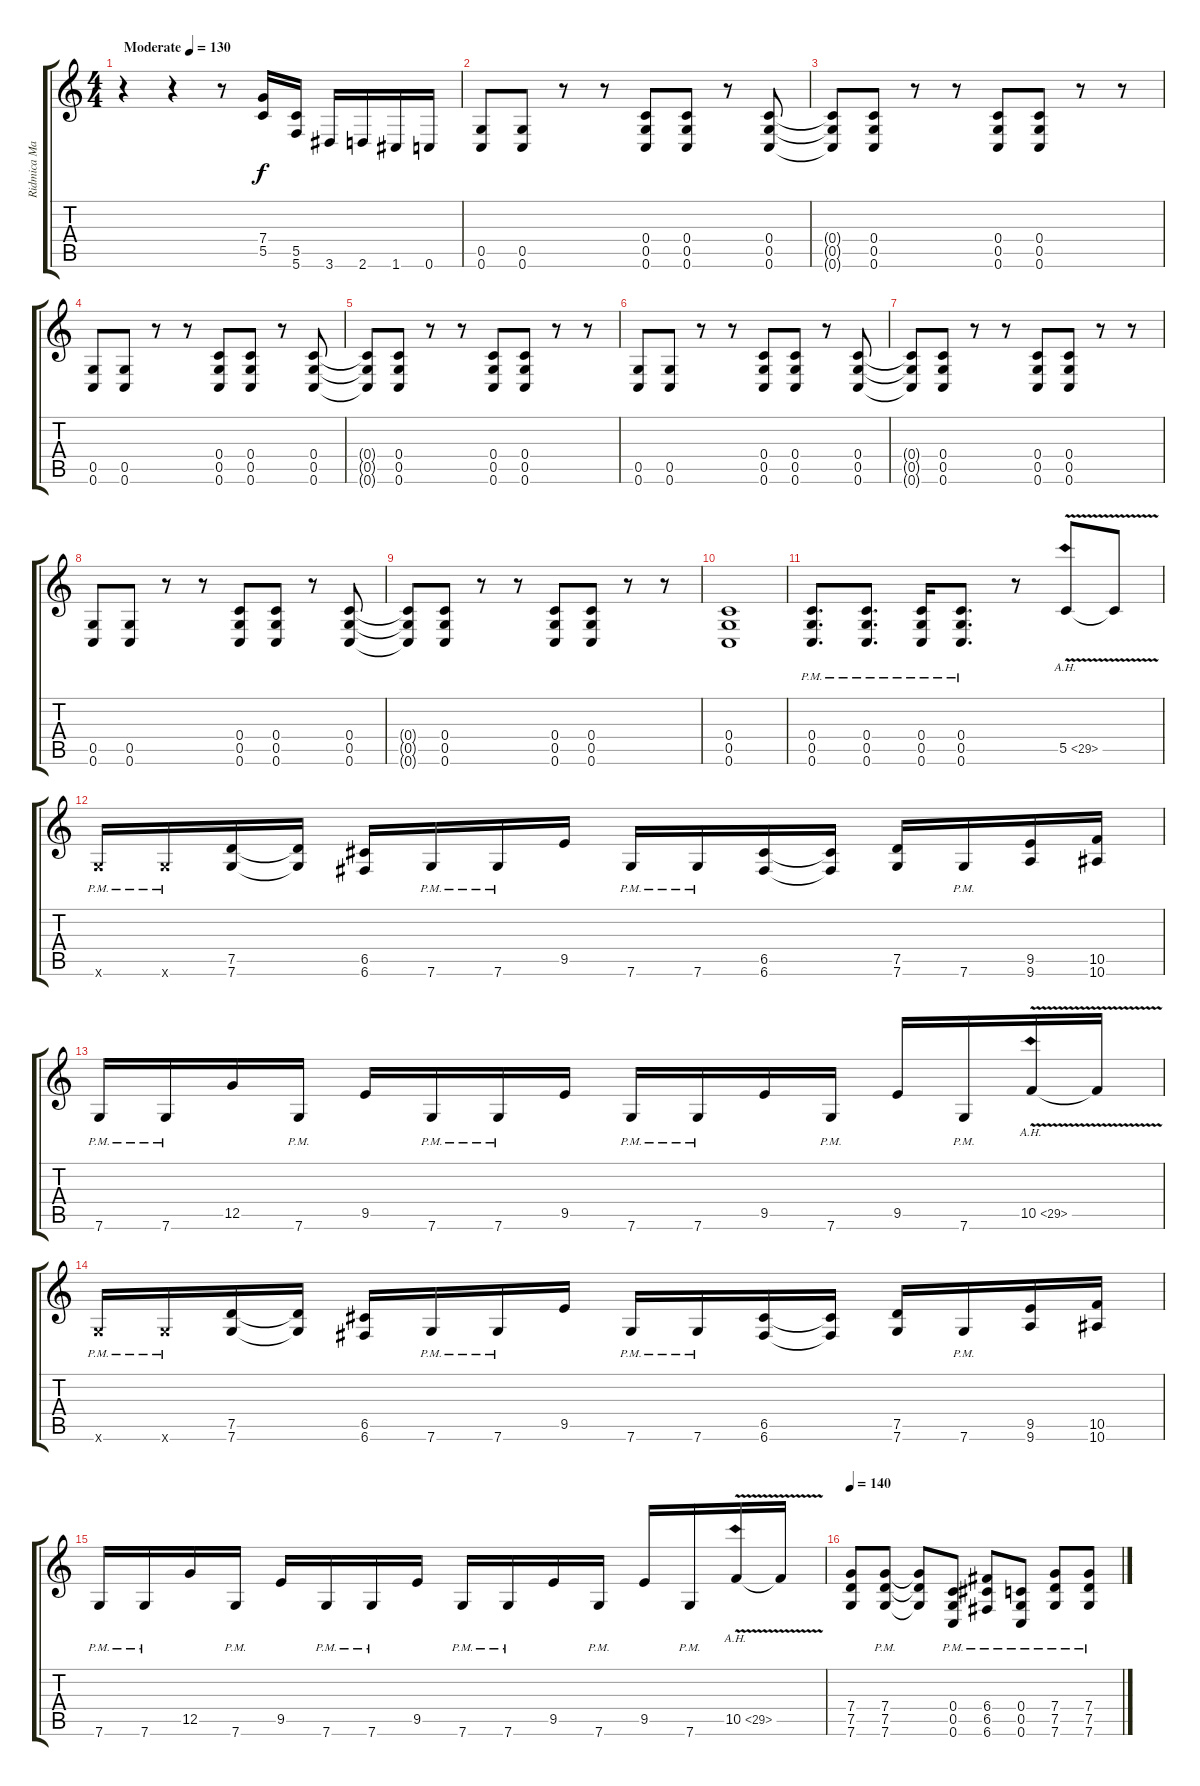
\track ("Ridmica Mateo" "Ridmica Ma") {instrument overdrivenguitar}
\staff {score tabs}
\tuning (D4 A3 F3 C3 G2 C2) {hide}
\ts (4 4)
\tempo (130 "Moderate")
\clef g2
\ks c
r.4{dy f instrument overdrivenguitar} r.4 r.8 (7.4 5.5).16 (5.5 5.6).16 3.6.16 2.6.16 1.6.16 0.6.16 |
(0.5 0.6).8 (0.5 0.6).8 r.8 r.8 (0.4 0.5 0.6).8 (0.4 0.5 0.6).8 r.8 (0.4 0.5 0.6).8 |
(0.4{t} 0.5{t} 0.6{t}).8 (0.4 0.5 0.6).8 r.8 r.8 (0.4 0.5 0.6).8 (0.4 0.5 0.6).8 r.8 r.8 |
(0.5 0.6).8 (0.5 0.6).8 r.8 r.8 (0.4 0.5 0.6).8 (0.4 0.5 0.6).8 r.8 (0.4 0.5 0.6).8 |
(0.4{t} 0.5{t} 0.6{t}).8 (0.4 0.5 0.6).8 r.8 r.8 (0.4 0.5 0.6).8 (0.4 0.5 0.6).8 r.8 r.8 |
(0.5 0.6).8 (0.5 0.6).8 r.8 r.8 (0.4 0.5 0.6).8 (0.4 0.5 0.6).8 r.8 (0.4 0.5 0.6).8 |
(0.4{t} 0.5{t} 0.6{t}).8 (0.4 0.5 0.6).8 r.8 r.8 (0.4 0.5 0.6).8 (0.4 0.5 0.6).8 r.8 r.8 |
(0.5 0.6).8 (0.5 0.6).8 r.8 r.8 (0.4 0.5 0.6).8 (0.4 0.5 0.6).8 r.8 (0.4 0.5 0.6).8 |
(0.4{t} 0.5{t} 0.6{t}).8 (0.4 0.5 0.6).8 r.8 r.8 (0.4 0.5 0.6).8 (0.4 0.5 0.6).8 r.8 r.8 |
(0.4 0.5 0.6).1 |
(0.4{pm} 0.5{pm} 0.6{pm}).8{d} (0.4{pm} 0.5{pm} 0.6{pm}).8{d} (0.4{pm} 0.5{pm} 0.6{pm}).16 (0.4{pm} 0.5{pm} 0.6{pm}).8{d} r.8 5.5{ah 24 v}.8 5.5{t}.8 |
7.6{pm x}.16 7.6{pm x}.16 (7.5 7.6).16 (7.5{t} 7.6{t}).16 (6.5 6.6).16 7.6{pm}.16 7.6{pm}.16 9.5.16 7.6{pm}.16 7.6{pm}.16 (6.5 6.6).16 (6.5{t} 6.6{t}).16 (7.5 7.6).16 7.6{pm}.16 (9.5 9.6).16 (10.5 10.6).16 |
7.6{pm}.16 7.6{pm}.16 12.5.16 7.6{pm}.16 9.5.16 7.6{pm}.16 7.6{pm}.16 9.5.16 7.6{pm}.16 7.6{pm}.16 9.5.16 7.6{pm}.16 9.5.16 7.6{pm}.16 10.5{ah 19 v}.16 10.5{t}.16 |
7.6{pm x}.16 7.6{pm x}.16 (7.5 7.6).16 (7.5{t} 7.6{t}).16 (6.5 6.6).16 7.6{pm}.16 7.6{pm}.16 9.5.16 7.6{pm}.16 7.6{pm}.16 (6.5 6.6).16 (6.5{t} 6.6{t}).16 (7.5 7.6).16 7.6{pm}.16 (9.5 9.6).16 (10.5 10.6).16 |
7.6{pm}.16 7.6{pm}.16 12.5.16 7.6{pm}.16 9.5.16 7.6{pm}.16 7.6{pm}.16 9.5.16 7.6{pm}.16 7.6{pm}.16 9.5.16 7.6{pm}.16 9.5.16 7.6{pm}.16 10.5{ah 19 v}.16 10.5{t}.16 |
\tempo 140
(7.4 7.5 7.6).8 (7.4{pm} 7.5{pm} 7.6{pm}).8 (7.4{t} 7.5{t} 7.6{t}).8 (0.4{pm} 0.5{pm} 0.6{pm}).8 (6.4{pm} 6.5{pm} 6.6{pm}).8 (0.4{pm} 0.5{pm} 0.6{pm}).8 (7.4{pm} 7.5{pm} 7.6{pm}).8 (7.4{pm} 7.5{pm} 7.6{pm}).8
